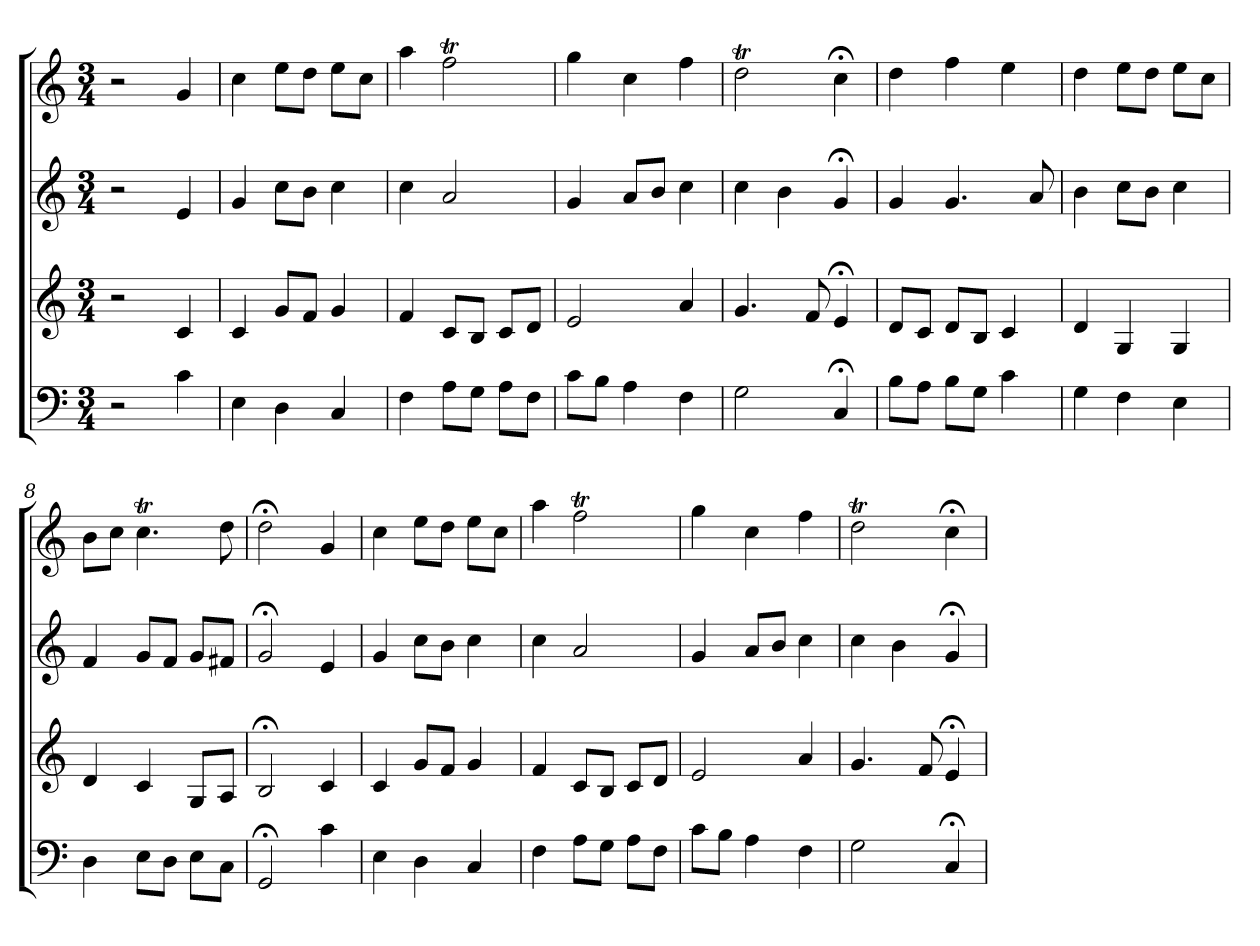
**kern	**kern	**kern	**kern
*part4	*part3	*part2	*part1
*staff4	*staff3	*staff2	*staff1
*clefF4	*clefG2	*clefG2	*clefG2
*k[]	*k[]	*k[]	*k[]
*C:	*C:	*C:	*C:
*M3/4	*M3/4	*M3/4	*M3/4
=1	=1	=1	=1
2r	2r	2r	2r
4c	4c	4e	4g
=2	=2	=2	=2
4E	4c	4g	4cc
4D	8g/L	8cc\L	8ee\L
.	8f/J	8b\J	8dd\J
4C	4g	4cc	8ee\L
.	.	.	8cc\J
=3	=3	=3	=3
4F	4f	4cc	4aa
8A\L	8c/L	2a	2ffT
8G\J	8B/J	.	.
8A\L	8c/L	.	.
8F\J	8d/J	.	.
=4	=4	=4	=4
8c\L	2e	4g	4gg
8B\J	.	.	.
4A	.	8a/L	4cc
.	.	8b/J	.
4F	4a	4cc	4ff
=5	=5	=5	=5
2G	4.g	4cc	2ddT
.	.	4b	.
.	8f	.	.
4C;<	4e;<	4g;<	4cc;<
=6	=6	=6	=6
8B\L	8d/L	4g	4dd
8A\J	8c/J	.	.
8B\L	8d/L	4.g	4ff
8G\J	8B/J	.	.
4c	4c	.	4ee
.	.	8a	.
=7	=7	=7	=7
4G	4d	4b	4dd
4F	4G	8cc\L	8ee\L
.	.	8b\J	8dd\J
4E	4G	4cc	8ee\L
.	.	.	8cc\J
=8	=8	=8	=8
4D	4d	4f	8b\L
.	.	.	8cc\J
8E\L	4c	8g/L	4.ccT
8D\J	.	8f/J	.
8E\L	8G/L	8g/L	.
8C\J	8A/J	8f#X/J	8dd
=9	=9	=9	=9
2GG;<	2B;<	2g;<	2dd;<
4c	4c	4e	4g
=10	=10	=10	=10
4E	4c	4g	4cc
4D	8g/L	8cc\L	8ee\L
.	8f/J	8b\J	8dd\J
4C	4g	4cc	8ee\L
.	.	.	8cc\J
=11	=11	=11	=11
4F	4f	4cc	4aa
8A\L	8c/L	2a	2ffT
8G\J	8B/J	.	.
8A\L	8c/L	.	.
8F\J	8d/J	.	.
=12	=12	=12	=12
8c\L	2e	4g	4gg
8B\J	.	.	.
4A	.	8a/L	4cc
.	.	8b/J	.
4F	4a	4cc	4ff
=13	=13	=13	=13
2G	4.g	4cc	2ddT
.	.	4b	.
.	8f	.	.
4C;<	4e;<	4g;<	4cc;<
=	=	=	=
*-	*-	*-	*-
